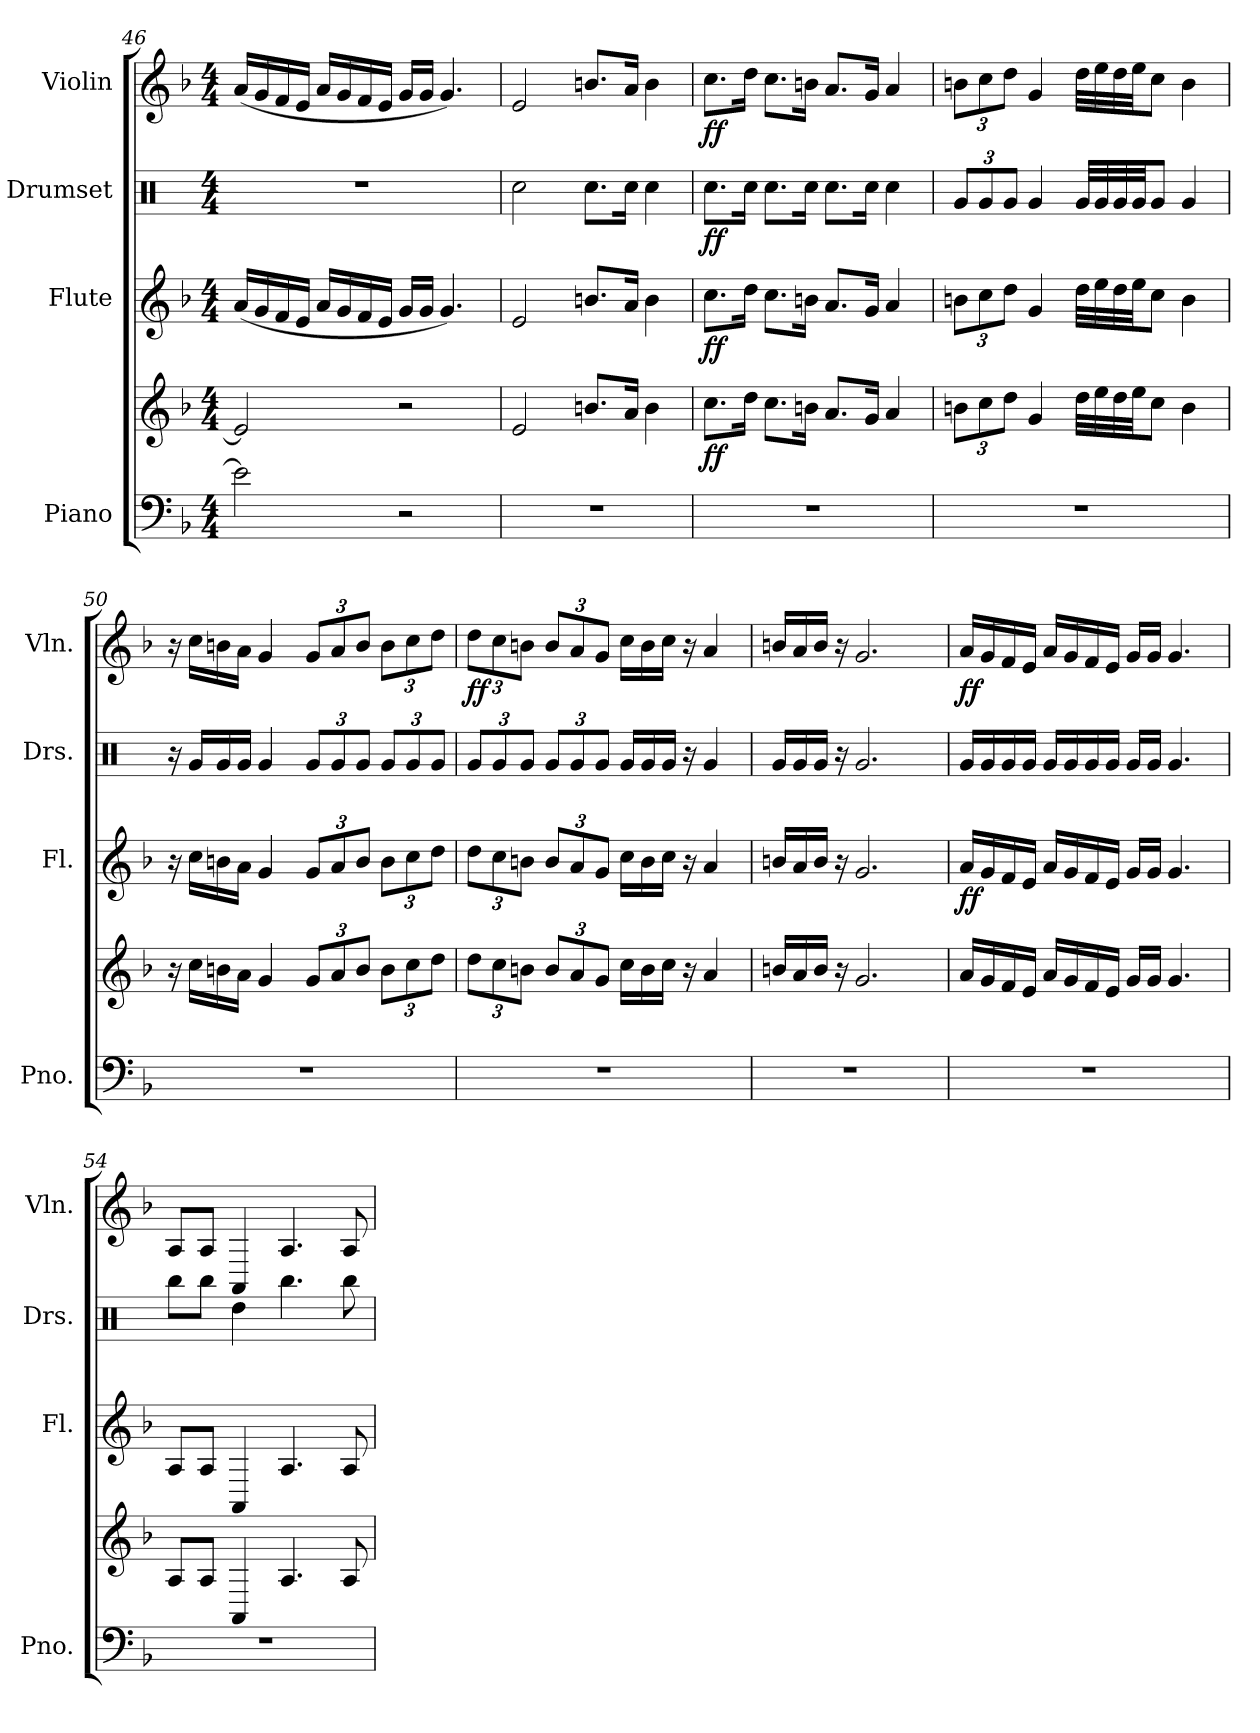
**kern	**kern	**dynam	**kern	**dynam	**kern	**dynam	**kern	**dynam
*part4	*part4	*part4	*part3	*part3	*part2	*part2	*part1	*part1
*staff5	*staff4	*staff4/5	*staff3	*staff3	*staff2	*staff2	*staff1	*staff1
*I"Piano	*	*	*I"Flute	*	*I"Drumset	*	*I"Violin	*
*I'Pno.	*	*	*I'Fl.	*	*I'Drs.	*	*I'Vln.	*
*clefF4	*clefG2	*	*clefG2	*	*clefX	*	*clefG2	*
*k[b-]	*k[b-]	*	*k[b-]	*	*k[]	*	*k[b-]	*
*M4/4	*M4/4	*	*M4/4	*	*M4/4	*	*M4/4	*
=46	=46	=46	=46	=46	=46	=46	=46	=46
2e\]	2e/]	.	(16a/LL	.	1r	.	(16a/LL	.
.	.	.	16g/	.	.	.	16g/	.
.	.	.	16f/	.	.	.	16f/	.
.	.	.	16e/JJ	.	.	.	16e/JJ	.
.	.	.	16a/LL	.	.	.	16a/LL	.
.	.	.	16g/	.	.	.	16g/	.
.	.	.	16f/	.	.	.	16f/	.
.	.	.	16e/JJ	.	.	.	16e/JJ	.
2r	2r	.	16g/LL	.	.	.	16g/LL	.
.	.	.	16g/JJ	.	.	.	16g/JJ	.
.	.	.	4.g/)	.	.	.	4.g/)	.
!!LO:PB:g=z
=47	=47	=47	=47	=47	=47	=47	=47	=47
1r	2e/	.	2e/	.	2Rcc\	.	2e/	.
.	8.bn/L	.	8.bn/L	.	8.Rcc\L	.	8.bn/L	.
.	16a/Jk	.	16a/Jk	.	16Rcc\Jk	.	16a/Jk	.
.	4b\	.	4b\	.	4Rcc\	.	4b\	.
=48	=48	=48	=48	=48	=48	=48	=48	=48
!	!	!LO:DY:b	!	!LO:DY:b	!	!LO:DY:b	!	!LO:DY:b
1r	8.cc\L	ff	8.cc\L	ff	8.Rcc\L	ff	8.cc\L	ff
.	16dd\Jk	.	16dd\Jk	.	16Rcc\Jk	.	16dd\Jk	.
.	8.cc\L	.	8.cc\L	.	8.Rcc\L	.	8.cc\L	.
.	16bn\Jk	.	16bn\Jk	.	16Rcc\Jk	.	16bn\Jk	.
.	8.a/L	.	8.a/L	.	8.Rcc\L	.	8.a/L	.
.	16g/Jk	.	16g/Jk	.	16Rcc\Jk	.	16g/Jk	.
.	4a/	.	4a/	.	4Rcc\	.	4a/	.
=49	=49	=49	=49	=49	=49	=49	=49	=49
*	*Xbrackettup	*	*Xbrackettup	*	*Xbrackettup	*	*Xbrackettup	*
1r	12bn\L	.	12bn\L	.	12Rg/L	.	12bn\L	.
.	12cc\	.	12cc\	.	12Rg/	.	12cc\	.
.	12dd\J	.	12dd\J	.	12Rg/J	.	12dd\J	.
.	4g/	.	4g/	.	4Rg/	.	4g/	.
.	32dd\LLL	.	32dd\LLL	.	32Rg/LLL	.	32dd\LLL	.
.	32ee\	.	32ee\	.	32Rg/	.	32ee\	.
.	32dd\	.	32dd\	.	32Rg/	.	32dd\	.
.	32ee\JJ	.	32ee\JJ	.	32Rg/JJ	.	32ee\JJ	.
.	8cc\J	.	8cc\J	.	8Rg/J	.	8cc\J	.
.	4b\	.	4b\	.	4Rg/	.	4b\	.
=50	=50	=50	=50	=50	=50	=50	=50	=50
1r	16r	.	16r	.	16r	.	16r	.
.	16cc\LL	.	16cc\LL	.	16Rg/LL	.	16cc\LL	.
.	16bn\	.	16bn\	.	16Rg/	.	16bn\	.
.	16a\JJ	.	16a\JJ	.	16Rg/JJ	.	16a\JJ	.
.	4g/	.	4g/	.	4Rg/	.	4g/	.
.	12g/L	.	12g/L	.	12Rg/L	.	12g/L	.
.	12a/	.	12a/	.	12Rg/	.	12a/	.
.	12b/J	.	12b/J	.	12Rg/J	.	12b/J	.
.	12b\L	.	12b\L	.	12Rg/L	.	12b\L	.
.	12cc\	.	12cc\	.	12Rg/	.	12cc\	.
.	12dd\J	.	12dd\J	.	12Rg/J	.	12dd\J	.
!!LO:LB:g=z
=51	=51	=51	=51	=51	=51	=51	=51	=51
!	!	!	!	!	!	!	!	!LO:DY:b
1r	12dd\L	.	12dd\L	.	12Rg/L	.	12dd\L	ff
.	12cc\	.	12cc\	.	12Rg/	.	12cc\	.
.	12bn\J	.	12bn\J	.	12Rg/J	.	12bn\J	.
.	12b/L	.	12b/L	.	12Rg/L	.	12b/L	.
.	12a/	.	12a/	.	12Rg/	.	12a/	.
.	12g/J	.	12g/J	.	12Rg/J	.	12g/J	.
.	16cc\LL	.	16cc\LL	.	16Rg/LL	.	16cc\LL	.
.	16b\	.	16b\	.	16Rg/	.	16b\	.
.	16cc\JJ	.	16cc\JJ	.	16Rg/JJ	.	16cc\JJ	.
.	16r	.	16r	.	16r	.	16r	.
.	4a/	.	4a/	.	4Rg/	.	4a/	.
=52	=52	=52	=52	=52	=52	=52	=52	=52
1r	16bn/LL	.	16bn/LL	.	16Rg/LL	.	16bn/LL	.
.	16a/	.	16a/	.	16Rg/	.	16a/	.
.	16b/JJ	.	16b/JJ	.	16Rg/JJ	.	16b/JJ	.
.	16r	.	16r	.	16r	.	16r	.
.	2.g/	.	2.g/	.	2.Rg/	.	2.g/	.
=53	=53	=53	=53	=53	=53	=53	=53	=53
!	!	!	!	!LO:DY:b	!	!	!	!LO:DY:b
1r	16a/LL	.	16a/LL	ff	16Rg/LL	.	16a/LL	ff
.	16g/	.	16g/	.	16Rg/	.	16g/	.
.	16f/	.	16f/	.	16Rg/	.	16f/	.
.	16e/JJ	.	16e/JJ	.	16Rg/JJ	.	16e/JJ	.
.	16a/LL	.	16a/LL	.	16Rg/LL	.	16a/LL	.
.	16g/	.	16g/	.	16Rg/	.	16g/	.
.	16f/	.	16f/	.	16Rg/	.	16f/	.
.	16e/JJ	.	16e/JJ	.	16Rg/JJ	.	16e/JJ	.
.	16g/LL	.	16g/LL	.	16Rg/LL	.	16g/LL	.
.	16g/JJ	.	16g/JJ	.	16Rg/JJ	.	16g/JJ	.
.	4.g/	.	4.g/	.	4.Rg/	.	4.g/	.
=54	=54	=54	=54	=54	=54	=54	=54	=54
1r	8A/L	.	8A/L	.	8Rbb\L	.	8A/L	.
.	8A/J	.	8A/J	.	8Rbb\J	.	8A/J	.
.	4AA/	.	4AA/	.	4Rdd\	.	4AA/	.
.	4.A/	.	4.A/	.	4.Rbb\	.	4.A/	.
.	8A/	.	8A/	.	8Rbb\	.	8A/	.
=	=	=	=	=	=	=	=	=
*-	*-	*-	*-	*-	*-	*-	*-	*-
